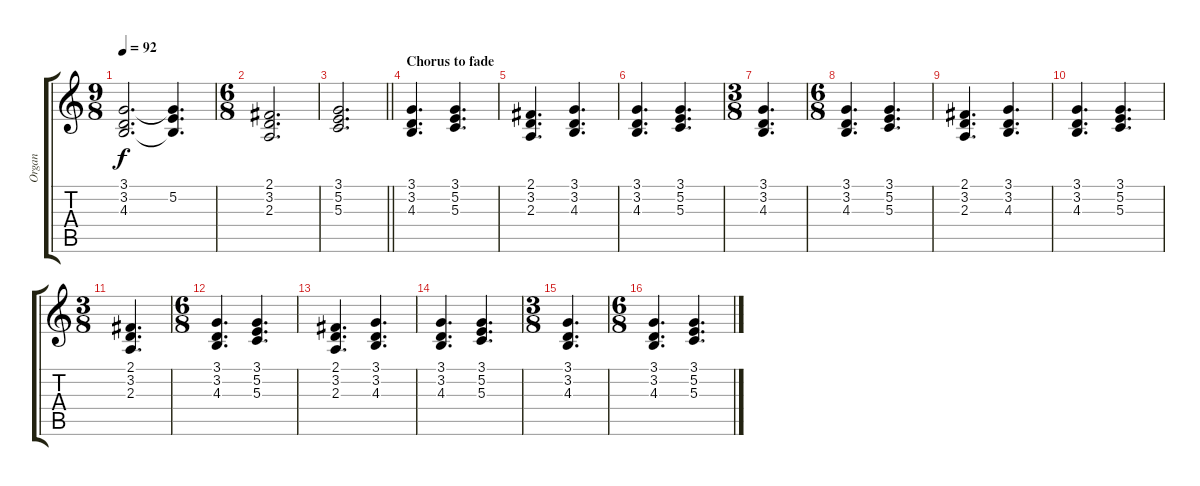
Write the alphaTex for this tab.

\track ("Organ" "Organ") {instrument reedorgan}
\staff {score tabs}
\tuning (E4 B3 G3 D3 A2 E2) {hide}
\ts (9 8)
\tempo 92
\clef g2
\ks c
(3.1 3.2 4.3).2{d dy f} (3.1{t} 5.2 4.3{t}).4{d} |
\ts (6 8)
(2.1 3.2 2.3).2{d} |
\barLineRight lightlight
(3.1 5.2 5.3).2{d} |
\section ("" "Chorus to fade")
(3.1 3.2 4.3).4{d} (3.1 5.2 5.3).4{d} |
(2.1 3.2 2.3).4{d} (3.1 3.2 4.3).4{d} |
(3.1 3.2 4.3).4{d} (3.1 5.2 5.3).4{d} |
\ts (3 8)
(3.1 3.2 4.3).4{d} |
\ts (6 8)
(3.1 3.2 4.3).4{d} (3.1 5.2 5.3).4{d} |
(2.1 3.2 2.3).4{d} (3.1 3.2 4.3).4{d} |
(3.1 3.2 4.3).4{d} (3.1 5.2 5.3).4{d} |
\ts (3 8)
(2.1 3.2 2.3).4{d} |
\ts (6 8)
(3.1 3.2 4.3).4{d} (3.1 5.2 5.3).4{d} |
(2.1 3.2 2.3).4{d} (3.1 3.2 4.3).4{d} |
(3.1 3.2 4.3).4{d} (3.1 5.2 5.3).4{d} |
\ts (3 8)
(3.1 3.2 4.3).4{d} |
\ts (6 8)
(3.1 3.2 4.3).4{d} (3.1 5.2 5.3).4{d}
